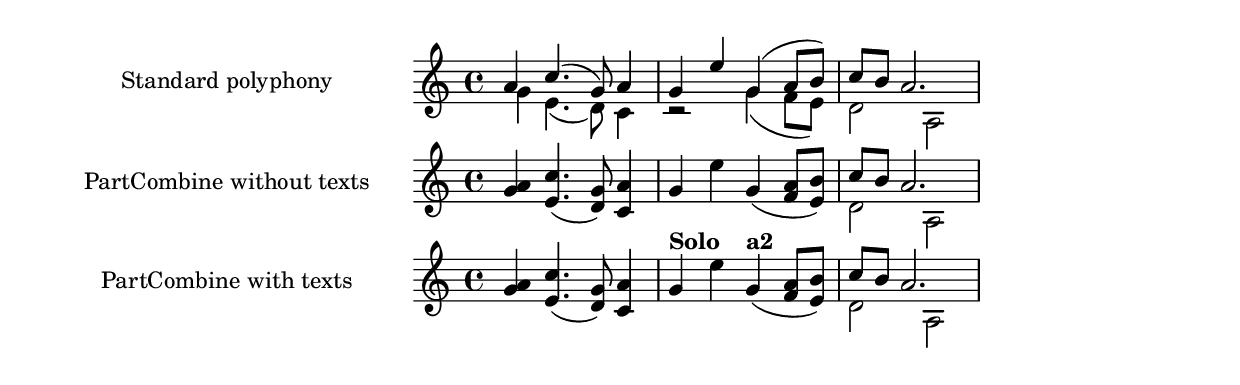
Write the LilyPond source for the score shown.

%% Do not edit this file; it is auto-generated from LSR http://lsr.dsi.unimi.it
%% This file is in the public domain.
\version "2.11.48"

\header {
  lsrtags = "simultaneous-notes, text"

  texidoc = "
The part combiner tool ( @code{\\partcombine} command ) allows the
combination of several different parts on the same staff.  Text
directions such as \"solo\" or \"a2\" are added by default; to remove
them, simply set the property @code{printPartCombineTexts} to
\"false\". For vocal scores (hymns), there is no need to add
\"solo\"/\"a2\" texts, so they should be switched off.  However, it
might be better not to use it if there are any solos, as they won't be
indicated.  In such cases, standard polyphonic notation may be
preferable.

This snippet presents the three ways two parts can be printed on a same
staff: standard polyphony, @code{\\partcombine} without texts, and
@code{\\partcombine} with texts.




"
  doctitle = "Combining two parts on the same staff"
} % begin verbatim
musicUp = \relative c'' {
  \time 4/4
  a4 c4.( g8) a4 |
  g4 e' g,( a8 b) |
  c b a2.
}

musicDown = \relative c'' {
  g4 e4.( d8) c4 |
  r2 g'4( f8 e) |
  d2 \stemDown a
}

\score {
  <<
    <<
    \new Staff {
      \set Staff.instrumentName = "Standard polyphony  "
      << \musicUp \\ \musicDown >>
    }
    \new Staff \with { printPartCombineTexts = ##f } {
      \set Staff.instrumentName = "PartCombine without texts  "
      \partcombine \musicUp \musicDown
    }
    \new Staff {
      \set Staff.instrumentName = "PartCombine with texts  "
      \partcombine \musicUp \musicDown
    }
    >>
  >>
  \layout {
    indent = 6.0\cm
    \context {
      \Score
      \override SystemStartBar #'collapse-height = #30
    }
  }
}
